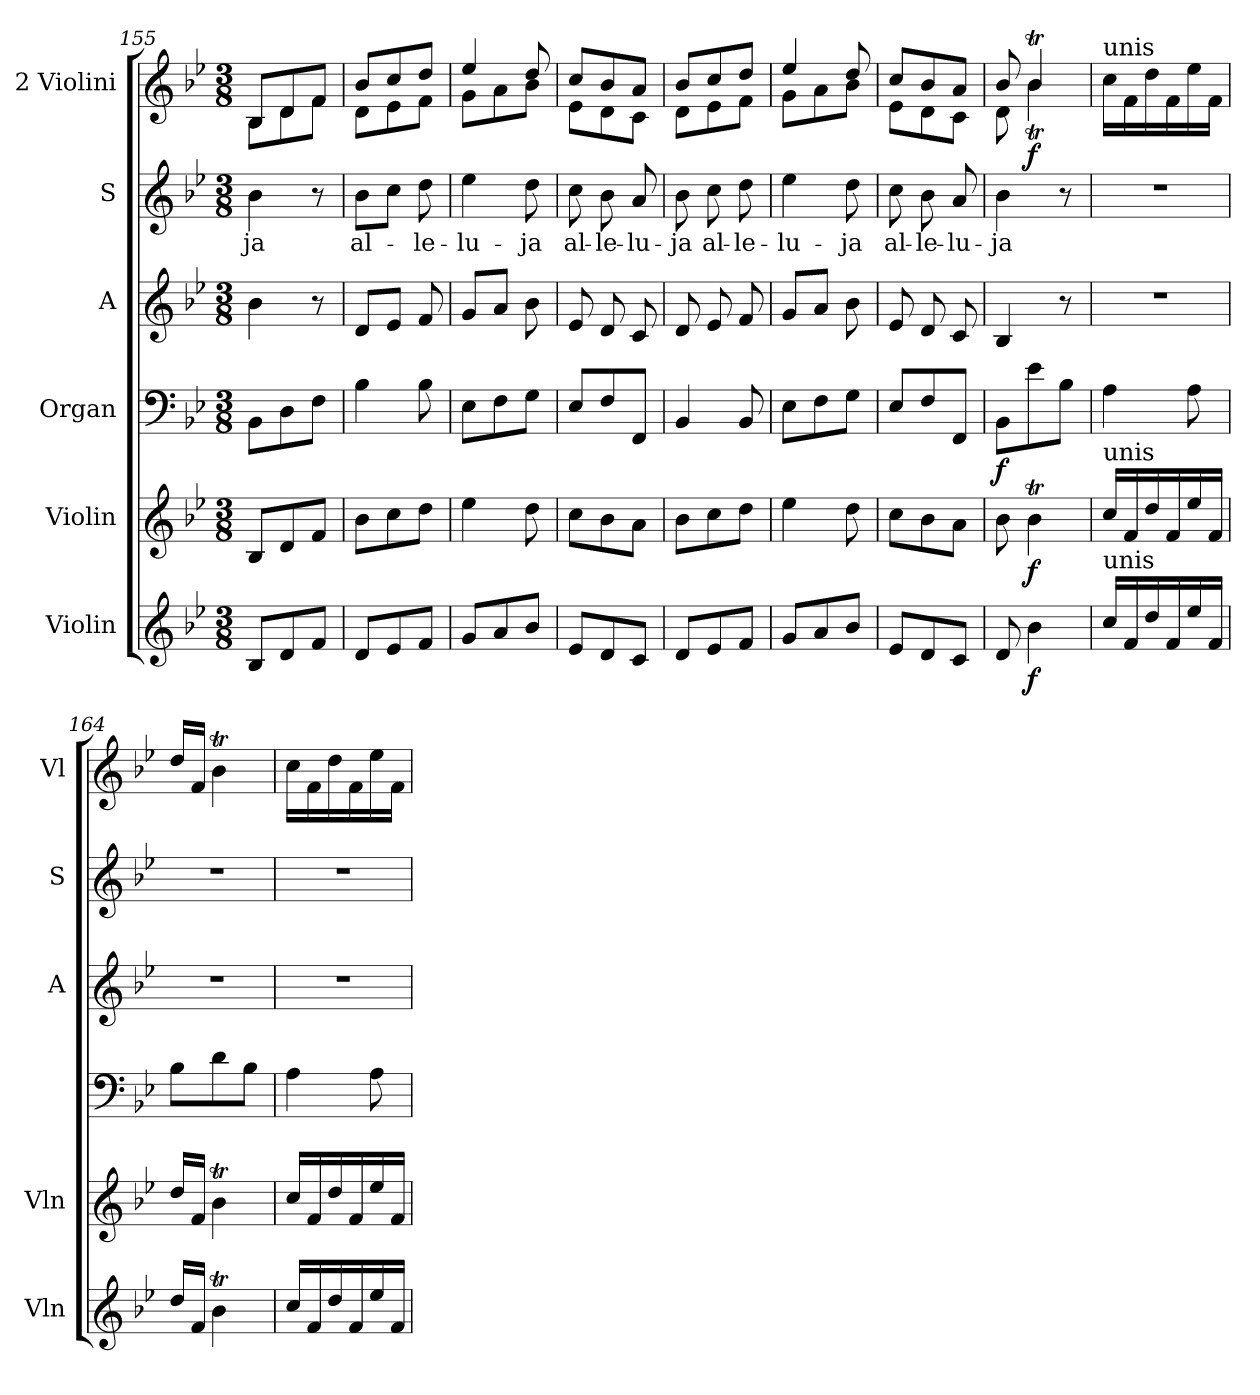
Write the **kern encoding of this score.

**kern	**dynam	**kern	**dynam	**kern	**dynam	**kern	**kern	**text	**kern	**dynam
*part6	*part6	*part5	*part5	*part4	*part4	*part3	*part2	*part2	*part1	*part1
*staff6	*staff6	*staff5	*staff5	*staff4	*staff4	*staff3	*staff2	*staff2	*staff1	*staff1
*I"Violin	*	*I"Violin	*	*I"Organ	*	*I"A	*I"S	*	*I"2 Violini	*
*I'Vln	*	*I'Vln	*	*	*	*I'A	*I'S	*	*I'Vl	*
*clefG2	*	*clefG2	*	*clefF4	*	*clefG2	*clefG2	*	*clefG2	*
*k[b-e-]	*	*k[b-e-]	*	*k[b-e-]	*	*k[b-e-]	*k[b-e-]	*	*k[b-e-]	*
*M3/8	*	*M3/8	*	*M3/8	*	*M3/8	*M3/8	*	*M3/8	*
=155	=155	=155	=155	=155	=155	=155	=155	=155	=155	=155
!	!	!	!	!	!	!	!	!LO:LY:b	!	!
*	*	*	*	*	*	*	*	*	*^	*
8B-/L	.	8B-/L	.	8BB-\L	.	4b-\	4b-\	-ja	8B-/L	8B-\L	.
8d/	.	8d/	.	8D\	.	.	.	.	8d/	8d\	.
8f/J	.	8f/J	.	8F\J	.	8r	8r	.	8f/J	8f\J	.
=156	=156	=156	=156	=156	=156	=156	=156	=156	=156	=156	=156
!	!	!	!	!	!	!	!	!LO:LY:b	!	!	!
8d/L	.	8b-\L	.	4B-\	.	8d/L	8b-\L	al-	8b-/L	8d\L	.
8e-/	.	8cc\	.	.	.	8e-/J	8cc\J	.	8cc/	8e-\	.
!	!	!	!	!	!	!	!	!LO:LY:b	!	!	!
8f/J	.	8dd\J	.	8B-\	.	8f/	8dd\	-le-	8dd/J	8f\J	.
=157	=157	=157	=157	=157	=157	=157	=157	=157	=157	=157	=157
!	!	!	!	!	!	!	!	!LO:LY:b	!	!	!
8g/L	.	4ee-\	.	8E-\L	.	8g/L	4ee-\	-lu-	4ee-/	8g\L	.
8a/	.	.	.	8F\	.	8a/J	.	.	.	8a\	.
!	!	!	!	!	!	!	!	!LO:LY:b	!	!	!
8b-/J	.	8dd\	.	8G\J	.	8b-\	8dd\	-ja	8dd/	8b-\J	.
=158	=158	=158	=158	=158	=158	=158	=158	=158	=158	=158	=158
!	!	!	!	!	!	!	!	!LO:LY:b	!	!	!
8e-/L	.	8cc\L	.	8E-/L	.	8e-/	8cc\	al-	8cc/L	8e-\L	.
!	!	!	!	!	!	!	!	!LO:LY:b	!	!	!
8d/	.	8b-\	.	8F/	.	8d/	8b-\	-le-	8b-/	8d\	.
!	!	!	!	!	!	!	!	!LO:LY:b	!	!	!
8c/J	.	8a\J	.	8FF/J	.	8c/	8a/	-lu-	8a/J	8c\J	.
=159	=159	=159	=159	=159	=159	=159	=159	=159	=159	=159	=159
!	!	!	!	!	!	!	!	!LO:LY:b	!	!	!
8d/L	.	8b-\L	.	4BB-/	.	8d/	8b-\	-ja	8b-/L	8d\L	.
!	!	!	!	!	!	!	!	!LO:LY:b	!	!	!
8e-/	.	8cc\	.	.	.	8e-/	8cc\	al-	8cc/	8e-\	.
!	!	!	!	!	!	!	!	!LO:LY:b	!	!	!
8f/J	.	8dd\J	.	8BB-/	.	8f/	8dd\	-le-	8dd/J	8f\J	.
!!LO:PB:g=z	!!
=160	=160	=160	=160	=160	=160	=160	=160	=160	=160	=160	=160
!	!	!	!	!	!	!	!	!LO:LY:b	!	!	!
8g/L	.	4ee-\	.	8E-\L	.	8g/L	4ee-\	-lu-	4ee-/	8g\L	.
8a/	.	.	.	8F\	.	8a/J	.	.	.	8a\	.
!	!	!	!	!	!	!	!	!LO:LY:b	!	!	!
8b-/J	.	8dd\	.	8G\J	.	8b-\	8dd\	-ja	8dd/	8b-\J	.
=161	=161	=161	=161	=161	=161	=161	=161	=161	=161	=161	=161
!	!	!	!	!	!	!	!	!LO:LY:b	!	!	!
8e-/L	.	8cc\L	.	8E-/L	.	8e-/	8cc\	al-	8cc/L	8e-\L	.
!	!	!	!	!	!	!	!	!LO:LY:b	!	!	!
8d/	.	8b-\	.	8F/	.	8d/	8b-\	-le-	8b-/	8d\	.
!	!	!	!	!	!	!	!	!LO:LY:b	!	!	!
8c/J	.	8a\J	.	8FF/J	.	8c/	8a/	-lu-	8a/J	8c\J	.
=162	=162	=162	=162	=162	=162	=162	=162	=162	=162	=162	=162
!	!	!	!	!	!LO:DY:b	!	!	!LO:LY:b	!	!	!
8d/	.	8b-\	.	8BB-\L	f	4B-/	4b-\	-ja	8b-/	8d\	.
!	!LO:DY:b	!	!LO:DY:b	!	!	!	!	!	!	!	!LO:DY:b
4b-\	f	4b-T\	f	8e-\	.	.	.	.	4b-T/	4b-T\	f
.	.	.	.	8B-\J	.	8r	8r	.	.	.	.
*	*	*	*	*	*	*	*	*	*v	*v	*
=163	=163	=163	=163	=163	=163	=163	=163	=163	=163	=163
!	!	!	!	!	!	!	!	!	!LO:TX:a:t=unis	!
!	!	!LO:TX:a:t=unis	!	!	!	!	!	!	!	!
!LO:TX:a:t=unis	!	!	!	!	!	!	!	!	!	!
16cc/LL	.	16cc/LL	.	4A\	.	4.r	4.r	.	16cc\LL	.
16f/	.	16f/	.	.	.	.	.	.	16f\	.
16dd/	.	16dd/	.	.	.	.	.	.	16dd\	.
16f/	.	16f/	.	.	.	.	.	.	16f\	.
16ee-/	.	16ee-/	.	8A\	.	.	.	.	16ee-\	.
16f/JJ	.	16f/JJ	.	.	.	.	.	.	16f\JJ	.
=164	=164	=164	=164	=164	=164	=164	=164	=164	=164	=164
16dd/LL	.	16dd/LL	.	8B-\L	.	4.r	4.r	.	16dd/LL	.
16f/JJ	.	16f/JJ	.	.	.	.	.	.	16f/JJ	.
4b-T\	.	4b-T\	.	8d\	.	.	.	.	4b-T\	.
.	.	.	.	8B-\J	.	.	.	.	.	.
=165	=165	=165	=165	=165	=165	=165	=165	=165	=165	=165
16cc/LL	.	16cc/LL	.	4A\	.	4.r	4.r	.	16cc\LL	.
16f/	.	16f/	.	.	.	.	.	.	16f\	.
16dd/	.	16dd/	.	.	.	.	.	.	16dd\	.
16f/	.	16f/	.	.	.	.	.	.	16f\	.
16ee-/	.	16ee-/	.	8A\	.	.	.	.	16ee-\	.
16f/JJ	.	16f/JJ	.	.	.	.	.	.	16f\JJ	.
=	=	=	=	=	=	=	=	=	=	=
*-	*-	*-	*-	*-	*-	*-	*-	*-	*-	*-
